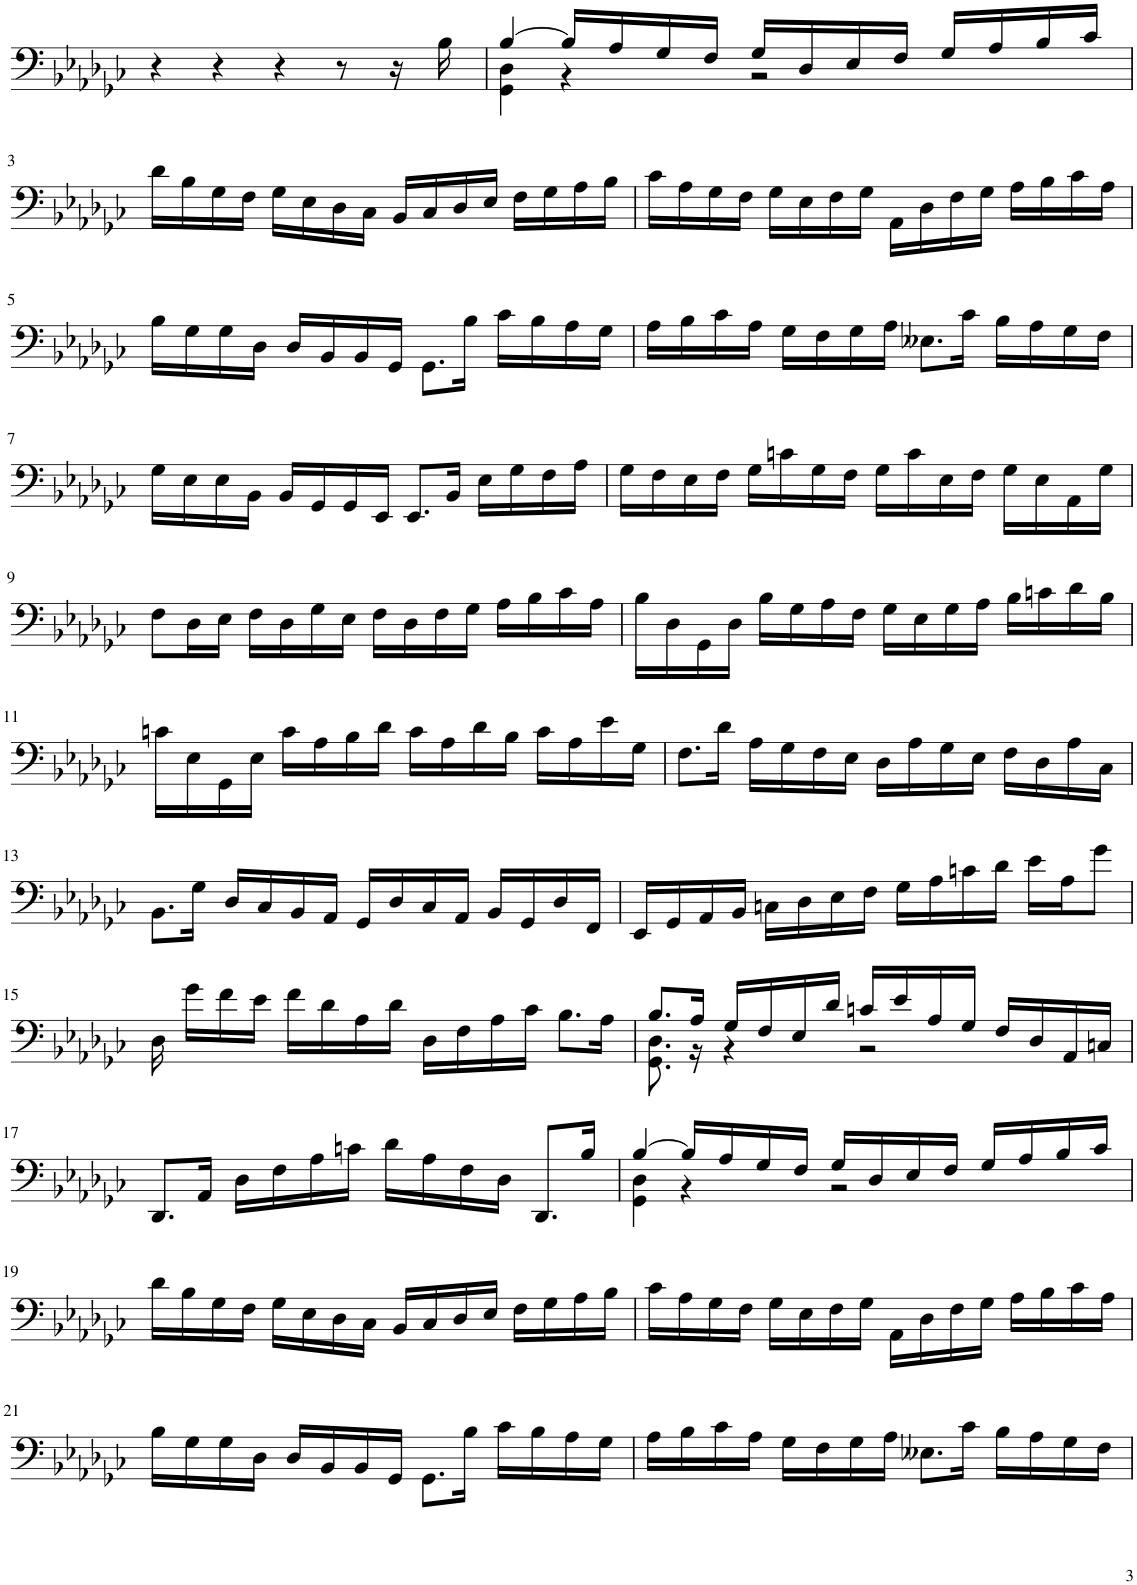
**kern
*part1
*staff1
*I"Harp
*I'Hp
!!LO:PB:g=z
*clefF4
*k[b-e-a-d-g-c-]
*M4/4
=1
4r
4r
4r
8r
16r
16B-\
=2
*^
[4B-/	4GG-\ 4D-\
16B-/LL]	4r
16A-/	.
16G-/	.
16F/JJ	.
16G-/LL	2r
16D-/	.
16E-/	.
16F/JJ	.
16G-/LL	.
16A-/	.
16B-/	.
16c-/JJ	.
*v	*v
!!LO:LB:g=z
=3
16d-\LL
16B-\
16G-\
16F\JJ
16G-\LL
16E-\
16D-\
16C-\JJ
16BB-/LL
16C-/
16D-/
16E-/JJ
16F\LL
16G-\
16A-\
16B-\JJ
=4
16c-\LL
16A-\
16G-\
16F\JJ
16G-\LL
16E-\
16F\
16G-\JJ
16AA-\LL
16D-\
16F\
16G-\JJ
16A-\LL
16B-\
16c-\
16A-\JJ
!!LO:LB:g=z
=5
16B-\LL
16G-\
16G-\
16D-\JJ
16D-/LL
16BB-/
16BB-/
16GG-/JJ
8.GG-\L
16B-\Jk
16c-\LL
16B-\
16A-\
16G-\JJ
=6
16A-\LL
16B-\
16c-\
16A-\JJ
16G-\LL
16F\
16G-\
16A-\JJ
8.E--X\L
16c-\Jk
16B-\LL
16A-\
16G-\
16F\JJ
!!LO:LB:g=z
=7
16G-\LL
16E-\
16E-\
16BB-\JJ
16BB-/LL
16GG-/
16GG-/
16EE-/JJ
8.EE-/L
16BB-/Jk
16E-\LL
16G-\
16F\
16A-\JJ
=8
16G-\LL
16F\
16E-\
16F\JJ
16G-\LL
16cn\
16G-\
16F\JJ
16G-\LL
16c\
16E-\
16F\JJ
16G-\LL
16E-\
16AA-\
16G-\JJ
!!LO:LB:g=z
=9
8F\L
16D-\L
16E-\JJ
16F\LL
16D-\
16G-\
16E-\JJ
16F\LL
16D-\
16F\
16G-\JJ
16A-\LL
16B-\
16c-\
16A-\JJ
=10
16B-\LL
16D-\
16GG-\
16D-\JJ
16B-\LL
16G-\
16A-\
16F\JJ
16G-\LL
16E-\
16G-\
16A-\JJ
16B-\LL
16cn\
16d-\
16B-\JJ
!!LO:LB:g=z
=11
16cn\LL
16E-\
16GG-\
16E-\JJ
16c\LL
16A-\
16B-\
16d-\JJ
16c\LL
16A-\
16d-\
16B-\JJ
16c\LL
16A-\
16e-\
16G-\JJ
=12
8.F\L
16d-\Jk
16A-\LL
16G-\
16F\
16E-\JJ
16D-\LL
16A-\
16G-\
16E-\JJ
16F\LL
16D-\
16A-\
16C-\JJ
!!LO:LB:g=z
=13
8.BB-\L
16G-\Jk
16D-/LL
16C-/
16BB-/
16AA-/JJ
16GG-/LL
16D-/
16C-/
16AA-/JJ
16BB-/LL
16GG-/
16D-/
16FF/JJ
=14
16EE-/LL
16GG-/
16AA-/
16BB-/JJ
16Cn\LL
16D-\
16E-\
16F\JJ
16G-\LL
16A-\
16cn\
16d-\JJ
16e-\LL
16A-\J
8g-\J
!!LO:LB:g=z
=15
16D-\
16g-\LL
16f\
16e-\JJ
16f\LL
16d-\
16A-\
16d-\JJ
16D-\LL
16F\
16A-\
16c-\JJ
8.B-\L
16A-\Jk
=16
*^
8.B-/L	8.GG-\ 8.D-\
16A-/Jk	16r
16G-/LL	4r
16F/	.
16E-/	.
16d-/JJ	.
16cn/LL	2r
16e-/	.
16A-/	.
16G-/JJ	.
16F/LL	.
16D-/	.
16AA-/	.
16Cn/JJ	.
*v	*v
!!LO:LB:g=z
=17
8.DD-/L
16AA-/Jk
16D-\LL
16F\
16A-\
16cn\JJ
16d-\LL
16A-\
16F\
16D-\JJ
8.DD-/L
16B-/Jk
=18
*^
[4B-/	4GG-\ 4D-\
16B-/LL]	4r
16A-/	.
16G-/	.
16F/JJ	.
16G-/LL	2r
16D-/	.
16E-/	.
16F/JJ	.
16G-/LL	.
16A-/	.
16B-/	.
16c-/JJ	.
*v	*v
!!LO:LB:g=z
=19
16d-\LL
16B-\
16G-\
16F\JJ
16G-\LL
16E-\
16D-\
16C-\JJ
16BB-/LL
16C-/
16D-/
16E-/JJ
16F\LL
16G-\
16A-\
16B-\JJ
=20
16c-\LL
16A-\
16G-\
16F\JJ
16G-\LL
16E-\
16F\
16G-\JJ
16AA-\LL
16D-\
16F\
16G-\JJ
16A-\LL
16B-\
16c-\
16A-\JJ
!!LO:LB:g=z
=21
16B-\LL
16G-\
16G-\
16D-\JJ
16D-/LL
16BB-/
16BB-/
16GG-/JJ
8.GG-\L
16B-\Jk
16c-\LL
16B-\
16A-\
16G-\JJ
=22
16A-\LL
16B-\
16c-\
16A-\JJ
16G-\LL
16F\
16G-\
16A-\JJ
8.E--X\L
16c-\Jk
16B-\LL
16A-\
16G-\
16F\JJ
=
*-
